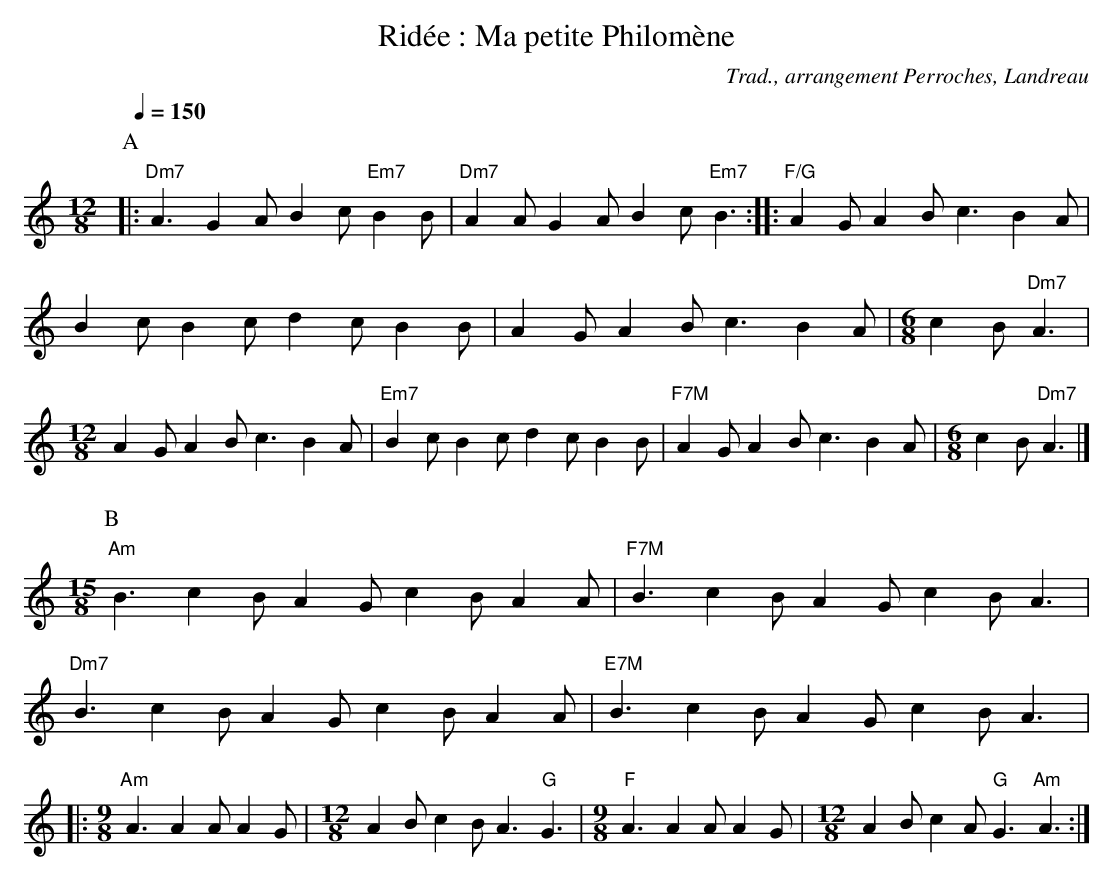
X:1
T:Ridée : Ma petite Philomène
C:Trad., arrangement Perroches, Landreau
Q:1/4=150
M:12/8
L:1/8
K:C
P:A
|: "Dm7"A3 G2A B2c "Em7"B2B | "Dm7"A2A G2A B2c "Em7"B3 ::\
"F/G"A2G A2B c3 B2A | B2c B2c d2c B2B | A2G A2B c3 B2A |\
[M:6/8] c2B "Dm7"A3 | [M:12/8] A2G A2B c3 B2A | "Em7"B2c B2c d2c B2B |\
"F7M"A2G A2B c3 B2A | [M:6/8] c2B "Dm7"A3 |]
%%vskip 1
P:B
M:15/8
L:1/8
K:C
"Am"B3 c2B A2G c2B A2A | "F7M"B3 c2B A2G c2B A3 |\
"Dm7"B3 c2B A2G c2B A2A | "E7M"B3 c2B A2G c2B A3 |:\
[M:9/8] "Am"A3 A2A A2G | [M:12/8] A2B c2B A3 "G"G3 |\
[M:9/8] "F"A3 A2A A2G | [M:12/8] A2B c2A "G"G3 "Am"A3 :|
